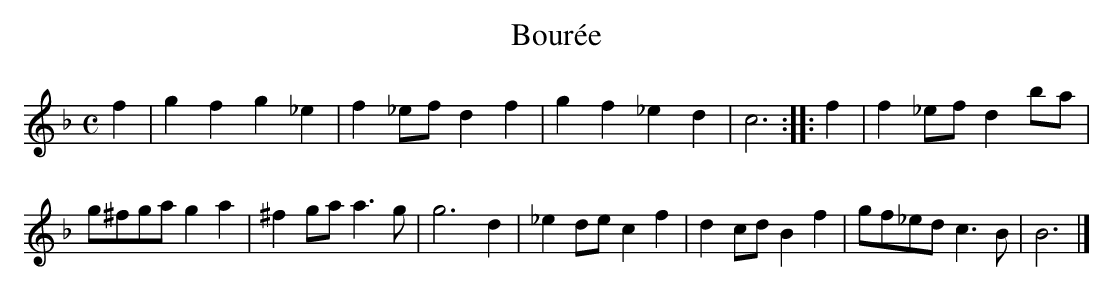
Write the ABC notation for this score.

X:1
T:Bour\'ee
M:C
K:Bblyd
f2|g2f2g2_e2|f2_efd2f2|g2f2_e2d2|c6:||:f2|f2_efd2ba|
g^fgag2a2|^f2gaa3g|g6d2|_e2dec2f2|d2cdB2f2|gf_edc3B|B6|]
